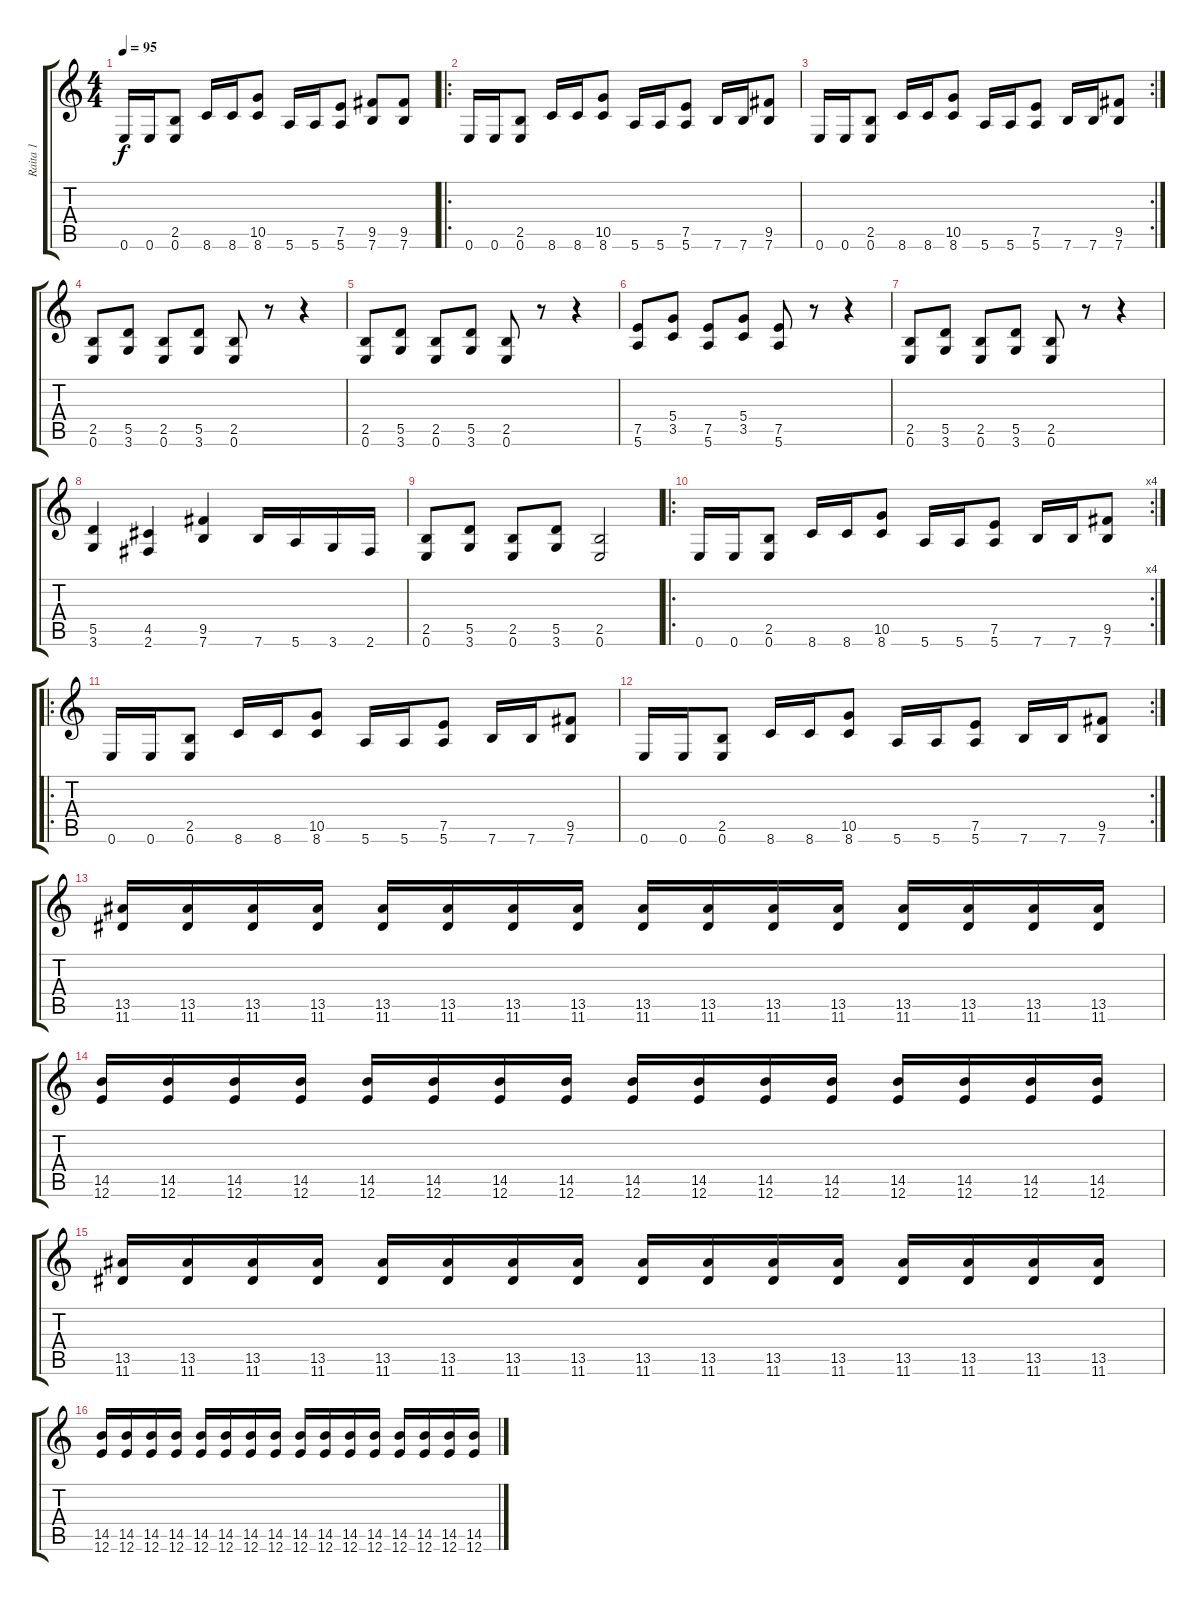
\track ("Raita 1" "Raita 1") {instrument distortionguitar}
\staff {score tabs}
\tuning (E4 B3 G3 D3 A2 E2) {hide}
\ts (4 4)
\tempo 95
\clef g2
\ks c
0.6.16{dy f} 0.6.16 (2.5 0.6).8 8.6.16 8.6.16 (10.5 8.6).8 5.6.16 5.6.16 (7.5 5.6).8 (9.5 7.6).8 (9.5 7.6).8 |
\ro
0.6.16 0.6.16 (2.5 0.6).8 8.6.16 8.6.16 (10.5 8.6).8 5.6.16 5.6.16 (7.5 5.6).8 7.6.16 7.6.16 (9.5 7.6).8 |
\rc 2
0.6.16 0.6.16 (2.5 0.6).8 8.6.16 8.6.16 (10.5 8.6).8 5.6.16 5.6.16 (7.5 5.6).8 7.6.16 7.6.16 (9.5 7.6).8 |
(2.5 0.6).8 (5.5 3.6).8 (2.5 0.6).8 (5.5 3.6).8 (2.5 0.6).8 r.8 r.4 |
(2.5 0.6).8 (5.5 3.6).8 (2.5 0.6).8 (5.5 3.6).8 (2.5 0.6).8 r.8 r.4 |
(7.5 5.6).8 (5.4 3.5).8 (7.5 5.6).8 (5.4 3.5).8 (7.5 5.6).8 r.8 r.4 |
(2.5 0.6).8 (5.5 3.6).8 (2.5 0.6).8 (5.5 3.6).8 (2.5 0.6).8 r.8 r.4 |
(5.5 3.6).4 (4.5 2.6).4 (9.5 7.6).4 7.6.16 5.6.16 3.6.16 2.6.16 |
(2.5 0.6).8 (5.5 3.6).8 (2.5 0.6).8 (5.5 3.6).8 (2.5 0.6).2 |
\ro
\rc 4
0.6.16 0.6.16 (2.5 0.6).8 8.6.16 8.6.16 (10.5 8.6).8 5.6.16 5.6.16 (7.5 5.6).8 7.6.16 7.6.16 (9.5 7.6).8 |
\ro
0.6.16 0.6.16 (2.5 0.6).8 8.6.16 8.6.16 (10.5 8.6).8 5.6.16 5.6.16 (7.5 5.6).8 7.6.16 7.6.16 (9.5 7.6).8 |
\rc 2
0.6.16 0.6.16 (2.5 0.6).8 8.6.16 8.6.16 (10.5 8.6).8 5.6.16 5.6.16 (7.5 5.6).8 7.6.16 7.6.16 (9.5 7.6).8 |
(13.5 11.6).16 (13.5 11.6).16 (13.5 11.6).16 (13.5 11.6).16 (13.5 11.6).16 (13.5 11.6).16 (13.5 11.6).16 (13.5 11.6).16 (13.5 11.6).16 (13.5 11.6).16 (13.5 11.6).16 (13.5 11.6).16 (13.5 11.6).16 (13.5 11.6).16 (13.5 11.6).16 (13.5 11.6).16 |
(14.5 12.6).16 (14.5 12.6).16 (14.5 12.6).16 (14.5 12.6).16 (14.5 12.6).16 (14.5 12.6).16 (14.5 12.6).16 (14.5 12.6).16 (14.5 12.6).16 (14.5 12.6).16 (14.5 12.6).16 (14.5 12.6).16 (14.5 12.6).16 (14.5 12.6).16 (14.5 12.6).16 (14.5 12.6).16 |
(13.5 11.6).16 (13.5 11.6).16 (13.5 11.6).16 (13.5 11.6).16 (13.5 11.6).16 (13.5 11.6).16 (13.5 11.6).16 (13.5 11.6).16 (13.5 11.6).16 (13.5 11.6).16 (13.5 11.6).16 (13.5 11.6).16 (13.5 11.6).16 (13.5 11.6).16 (13.5 11.6).16 (13.5 11.6).16 |
(14.5 12.6).16 (14.5 12.6).16 (14.5 12.6).16 (14.5 12.6).16 (14.5 12.6).16 (14.5 12.6).16 (14.5 12.6).16 (14.5 12.6).16 (14.5 12.6).16 (14.5 12.6).16 (14.5 12.6).16 (14.5 12.6).16 (14.5 12.6).16 (14.5 12.6).16 (14.5 12.6).16 (14.5 12.6).16
